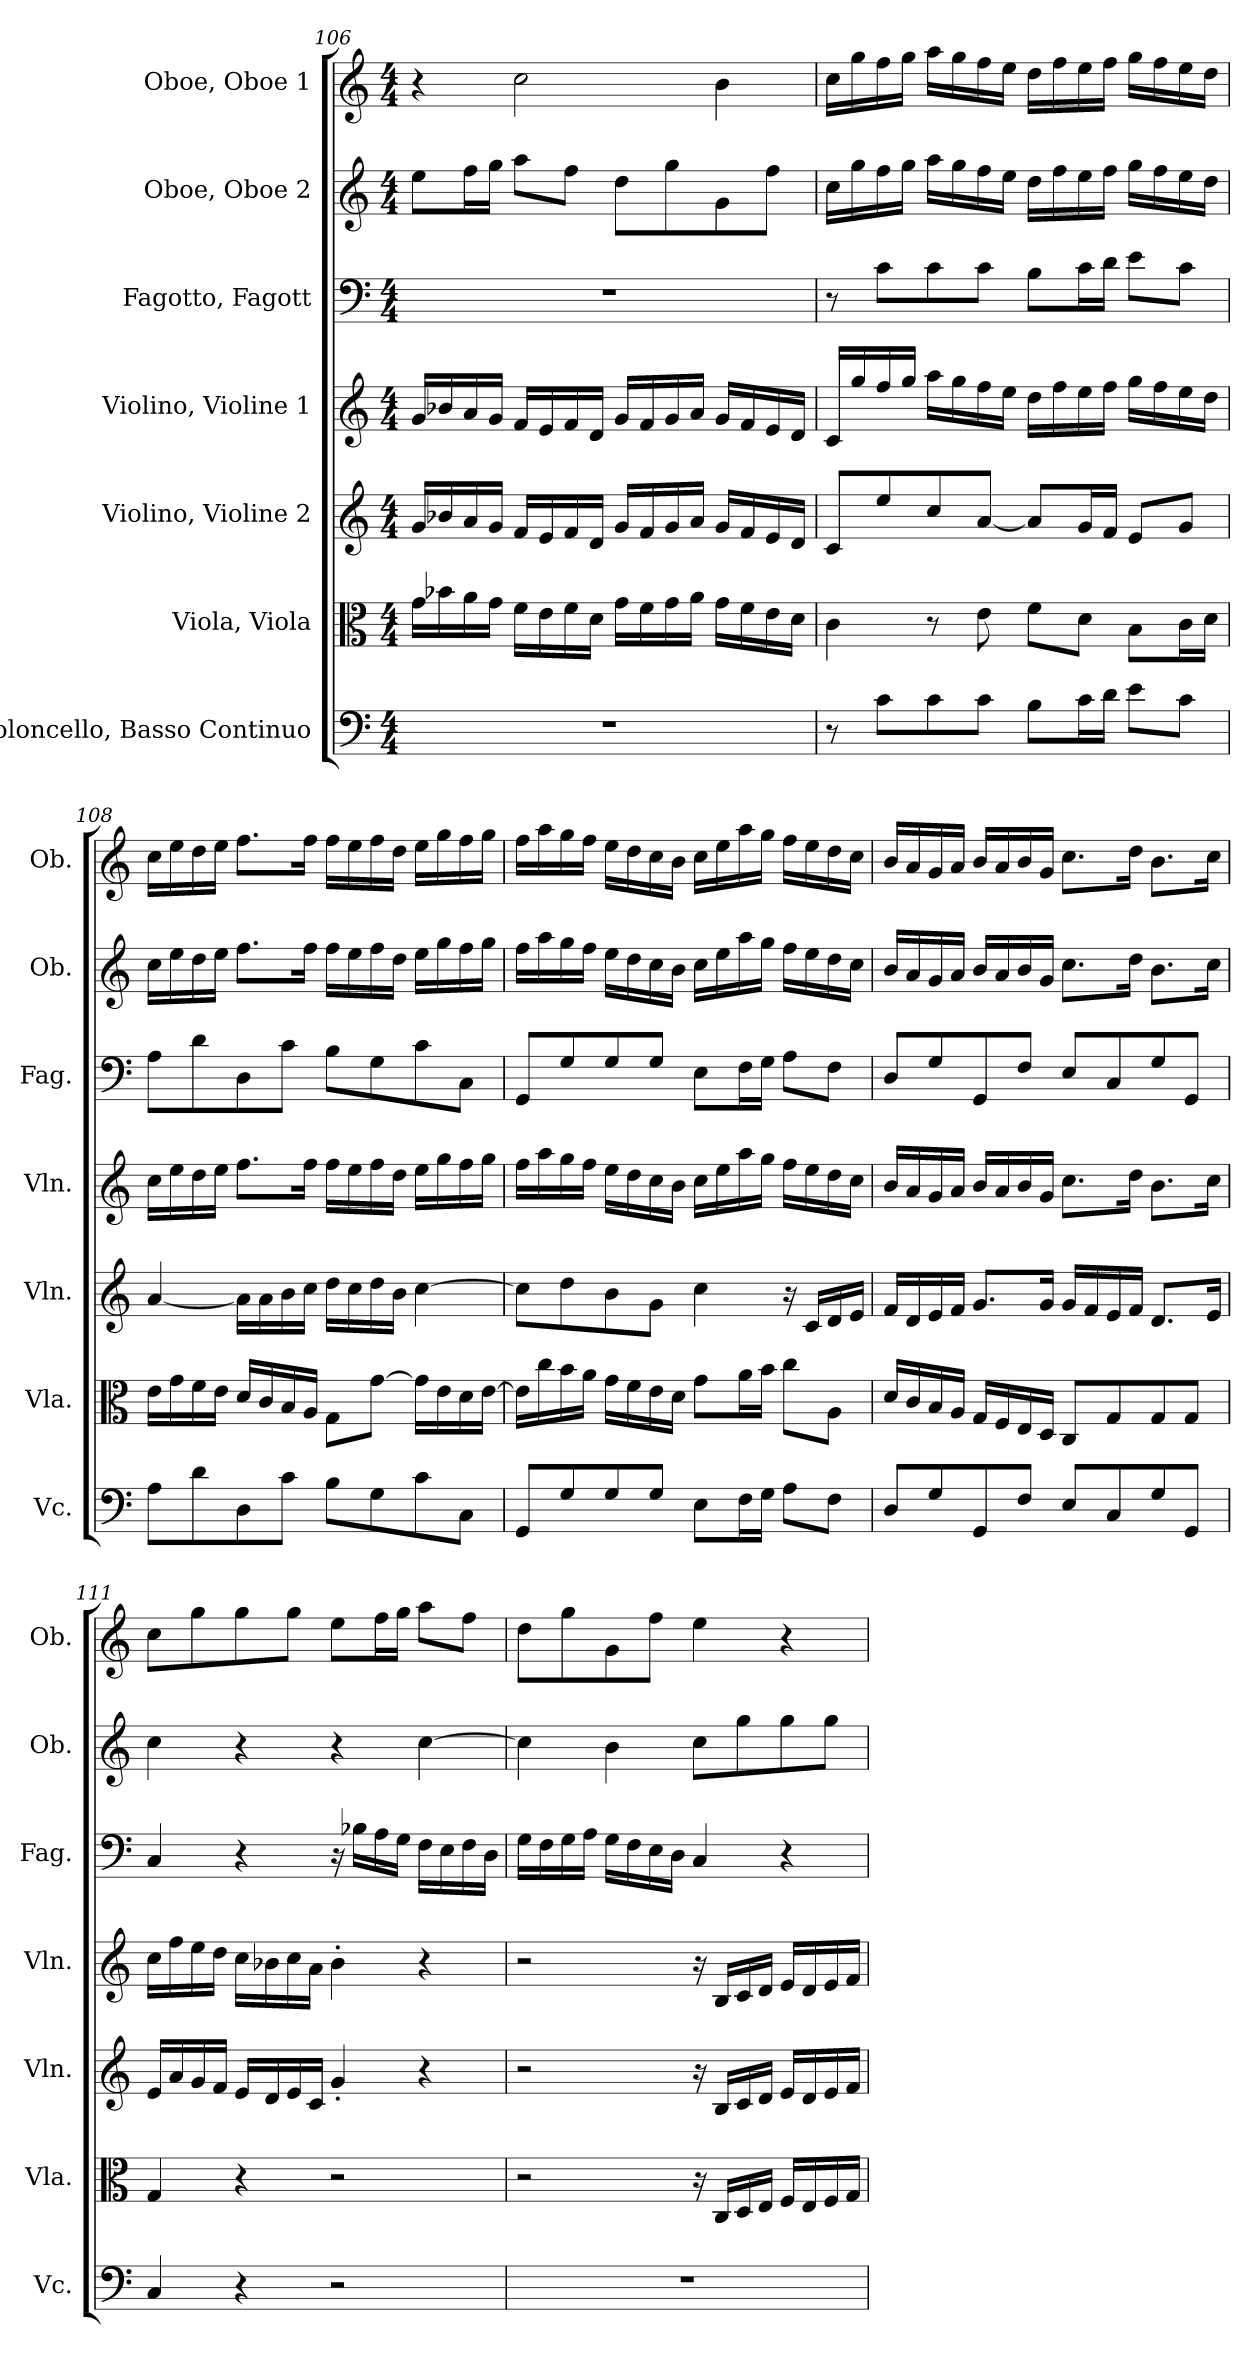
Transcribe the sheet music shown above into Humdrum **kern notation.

**kern	**kern	**kern	**kern	**kern	**kern	**kern
*part7	*part6	*part5	*part4	*part3	*part2	*part1
*staff7	*staff6	*staff5	*staff4	*staff3	*staff2	*staff1
*I"Violoncello, Basso Continuo	*I"Viola, Viola	*I"Violino, Violine 2	*I"Violino, Violine 1	*I"Fagotto, Fagott	*I"Oboe, Oboe 2	*I"Oboe, Oboe 1
*I'Vc.	*I'Vla.	*I'Vln.	*I'Vln.	*I'Fag.	*I'Ob.	*I'Ob.
!!LO:PB:g=z
*clefF4	*clefC3	*clefG2	*clefG2	*clefF4	*clefG2	*clefG2
*k[]	*k[]	*k[]	*k[]	*k[]	*k[]	*k[]
*M4/4	*M4/4	*M4/4	*M4/4	*M4/4	*M4/4	*M4/4
=106	=106	=106	=106	=106	=106	=106
1r	16g\LL	16g/LL	16g/LL	1r	8ee\L	4r
.	16b-X\	16b-X/	16b-X/	.	.	.
.	16a\	16a/	16a/	.	16ff\L	.
.	16g\JJ	16g/JJ	16g/JJ	.	16gg\JJ	.
.	16f\LL	16f/LL	16f/LL	.	8aa\L	2cc\
.	16e\	16e/	16e/	.	.	.
.	16f\	16f/	16f/	.	8ff\J	.
.	16d\JJ	16d/JJ	16d/JJ	.	.	.
.	16g\LL	16g/LL	16g/LL	.	8dd\L	.
.	16f\	16f/	16f/	.	.	.
.	16g\	16g/	16g/	.	8gg\	.
.	16a\JJ	16a/JJ	16a/JJ	.	.	.
.	16g\LL	16g/LL	16g/LL	.	8g\	4b\
.	16f\	16f/	16f/	.	.	.
.	16e\	16e/	16e/	.	8ff\J	.
.	16d\JJ	16d/JJ	16d/JJ	.	.	.
=107	=107	=107	=107	=107	=107	=107
8r	4c\	8c/L	16c/LL	8r	16cc\LL	16cc\LL
.	.	.	16gg/	.	16gg\	16gg\
8c\L	.	8ee/	16ff/	8c\L	16ff\	16ff\
.	.	.	16gg/JJ	.	16gg\JJ	16gg\JJ
8c\	8r	8cc/	16aa\LL	8c\	16aa\LL	16aa\LL
.	.	.	16gg\	.	16gg\	16gg\
8c\J	8e\	[8a/J	16ff\	8c\J	16ff\	16ff\
.	.	.	16ee\JJ	.	16ee\JJ	16ee\JJ
8B\L	8f\L	8a/L]	16dd\LL	8B\L	16dd\LL	16dd\LL
.	.	.	16ff\	.	16ff\	16ff\
16c\L	8d\J	16g/L	16ee\	16c\L	16ee\	16ee\
16d\JJ	.	16f/JJ	16ff\JJ	16d\JJ	16ff\JJ	16ff\JJ
8e\L	8B\L	8e/L	16gg\LL	8e\L	16gg\LL	16gg\LL
.	.	.	16ff\	.	16ff\	16ff\
8c\J	16c\L	8g/J	16ee\	8c\J	16ee\	16ee\
.	16d\JJ	.	16dd\JJ	.	16dd\JJ	16dd\JJ
!!LO:PB:g=z
=108	=108	=108	=108	=108	=108	=108
8A\L	16e\LL	[4a/	16cc\LL	8A\L	16cc\LL	16cc\LL
.	16g\	.	16ee\	.	16ee\	16ee\
8d\	16f\	.	16dd\	8d\	16dd\	16dd\
.	16e\JJ	.	16ee\JJ	.	16ee\JJ	16ee\JJ
8D\	16d/LL	16a\LL]	8.ff\L	8D\	8.ff\L	8.ff\L
.	16c/	16a\	.	.	.	.
8c\J	16B/	16b\	.	8c\J	.	.
.	16A/JJ	16cc\JJ	16ff\Jk	.	16ff\Jk	16ff\Jk
8B\L	8G\L	16dd\LL	16ff\LL	8B\L	16ff\LL	16ff\LL
.	.	16cc\	16ee\	.	16ee\	16ee\
8G\	[8g\J	16dd\	16ff\	8G\	16ff\	16ff\
.	.	16b\JJ	16dd\JJ	.	16dd\JJ	16dd\JJ
8c\	16g\LL]	[4cc\	16ee\LL	8c\	16ee\LL	16ee\LL
.	16e\	.	16gg\	.	16gg\	16gg\
8C\J	16d\	.	16ff\	8C\J	16ff\	16ff\
.	[16e\JJ	.	16gg\JJ	.	16gg\JJ	16gg\JJ
=109	=109	=109	=109	=109	=109	=109
8GG/L	16e\LL]	8cc\L]	16ff\LL	8GG/L	16ff\LL	16ff\LL
.	16cc\	.	16aa\	.	16aa\	16aa\
8G/	16b\	8dd\	16gg\	8G/	16gg\	16gg\
.	16a\JJ	.	16ff\JJ	.	16ff\JJ	16ff\JJ
8G/	16g\LL	8b\	16ee\LL	8G/	16ee\LL	16ee\LL
.	16f\	.	16dd\	.	16dd\	16dd\
8G/J	16e\	8g\J	16cc\	8G/J	16cc\	16cc\
.	16d\JJ	.	16b\JJ	.	16b\JJ	16b\JJ
8E\L	8g\L	4cc\	16cc\LL	8E\L	16cc\LL	16cc\LL
.	.	.	16ee\	.	16ee\	16ee\
16F\L	16a\L	.	16aa\	16F\L	16aa\	16aa\
16G\JJ	16b\JJ	.	16gg\JJ	16G\JJ	16gg\JJ	16gg\JJ
8A\L	8cc\L	16r	16ff\LL	8A\L	16ff\LL	16ff\LL
.	.	16c/LL	16ee\	.	16ee\	16ee\
8F\J	8A\J	16d/	16dd\	8F\J	16dd\	16dd\
.	.	16e/JJ	16cc\JJ	.	16cc\JJ	16cc\JJ
!!LO:PB:g=z
=110	=110	=110	=110	=110	=110	=110
8D/L	16d/LL	16f/LL	16b/LL	8D/L	16b/LL	16b/LL
.	16c/	16d/	16a/	.	16a/	16a/
8G/	16B/	16e/	16g/	8G/	16g/	16g/
.	16A/JJ	16f/JJ	16a/JJ	.	16a/JJ	16a/JJ
8GG/	16G/LL	8.g/L	16b/LL	8GG/	16b/LL	16b/LL
.	16F/	.	16a/	.	16a/	16a/
8F/J	16E/	.	16b/	8F/J	16b/	16b/
.	16D/JJ	16g/Jk	16g/JJ	.	16g/JJ	16g/JJ
8E/L	8C/L	16g/LL	8.cc\L	8E/L	8.cc\L	8.cc\L
.	.	16f/	.	.	.	.
8C/	8G/	16e/	.	8C/	.	.
.	.	16f/JJ	16dd\Jk	.	16dd\Jk	16dd\Jk
8G/	8G/	8.d/L	8.b\L	8G/	8.b\L	8.b\L
8GG/J	8G/J	.	.	8GG/J	.	.
.	.	16e/Jk	16cc\Jk	.	16cc\Jk	16cc\Jk
=111	=111	=111	=111	=111	=111	=111
4C/	4G/	16e/LL	16cc\LL	4C/	4cc\	8cc\L
.	.	16a/	16ff\	.	.	.
.	.	16g/	16ee\	.	.	8gg\
.	.	16f/JJ	16dd\JJ	.	.	.
4r	4r	16e/LL	16cc\LL	4r	4r	8gg\
.	.	16d/	16b-X\	.	.	.
.	.	16e/	16cc\	.	.	8gg\J
.	.	16c/JJ	16a\JJ	.	.	.
2r	2r	4g'/	4b-'\	16r	4r	8ee\L
.	.	.	.	16B-X\LL	.	.
.	.	.	.	16A\	.	16ff\L
.	.	.	.	16G\JJ	.	16gg\JJ
.	.	4r	4r	16F\LL	[4cc\	8aa\L
.	.	.	.	16E\	.	.
.	.	.	.	16F\	.	8ff\J
.	.	.	.	16D\JJ	.	.
!!LO:PB:g=z
=112	=112	=112	=112	=112	=112	=112
1r	2r	2r	2r	16G\LL	4cc\]	8dd\L
.	.	.	.	16F\	.	.
.	.	.	.	16G\	.	8gg\
.	.	.	.	16A\JJ	.	.
.	.	.	.	16G\LL	4b\	8g\
.	.	.	.	16F\	.	.
.	.	.	.	16E\	.	8ff\J
.	.	.	.	16D\JJ	.	.
.	16r	16r	16r	4C/	8cc\L	4ee\
.	16C/LL	16B/LL	16B/LL	.	.	.
.	16D/	16c/	16c/	.	8gg\	.
.	16E/JJ	16d/JJ	16d/JJ	.	.	.
.	16F/LL	16e/LL	16e/LL	4r	8gg\	4r
.	16E/	16d/	16d/	.	.	.
.	16F/	16e/	16e/	.	8gg\J	.
.	16G/JJ	16f/JJ	16f/JJ	.	.	.
=	=	=	=	=	=	=
*-	*-	*-	*-	*-	*-	*-
